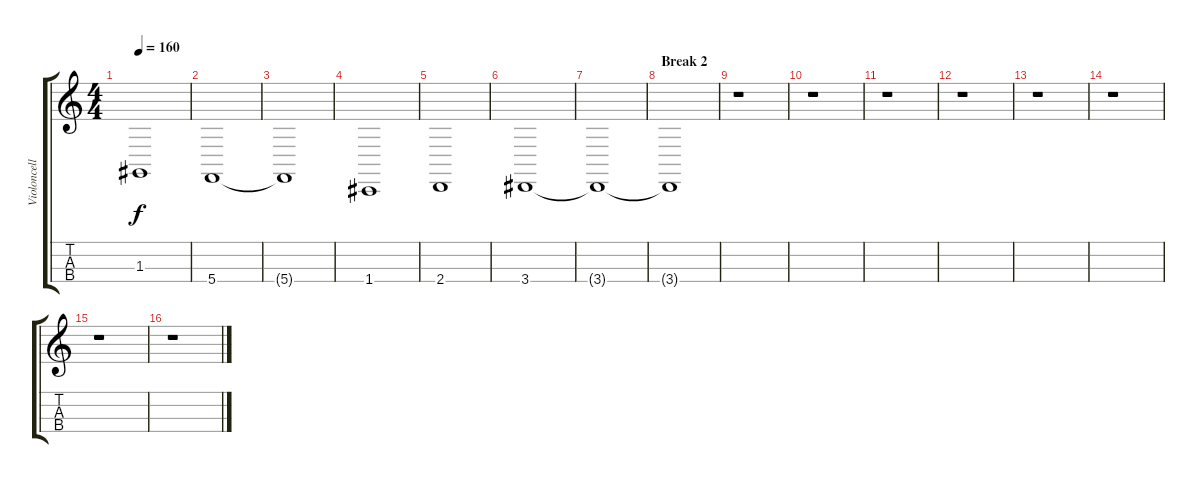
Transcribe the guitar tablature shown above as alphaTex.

\track ("Violoncello" "Violoncell") {instrument cello}
\staff {score tabs}
\tuning (A3 D3 G2 C2) {hide}
\ts (4 4)
\tempo 160
\clef g2
\ks c
1.3{t}.1{dy f} |
5.4.1 |
5.4{t}.1 |
1.4.1 |
2.4.1 |
3.4.1 |
3.4{t}.1 |
\section ("" "Break 2")
3.4{t}.1{volume 0} |
r.1 |
r.1 |
r.1 |
r.1 |
r.1 |
r.1 |
r.1 |
r.1
